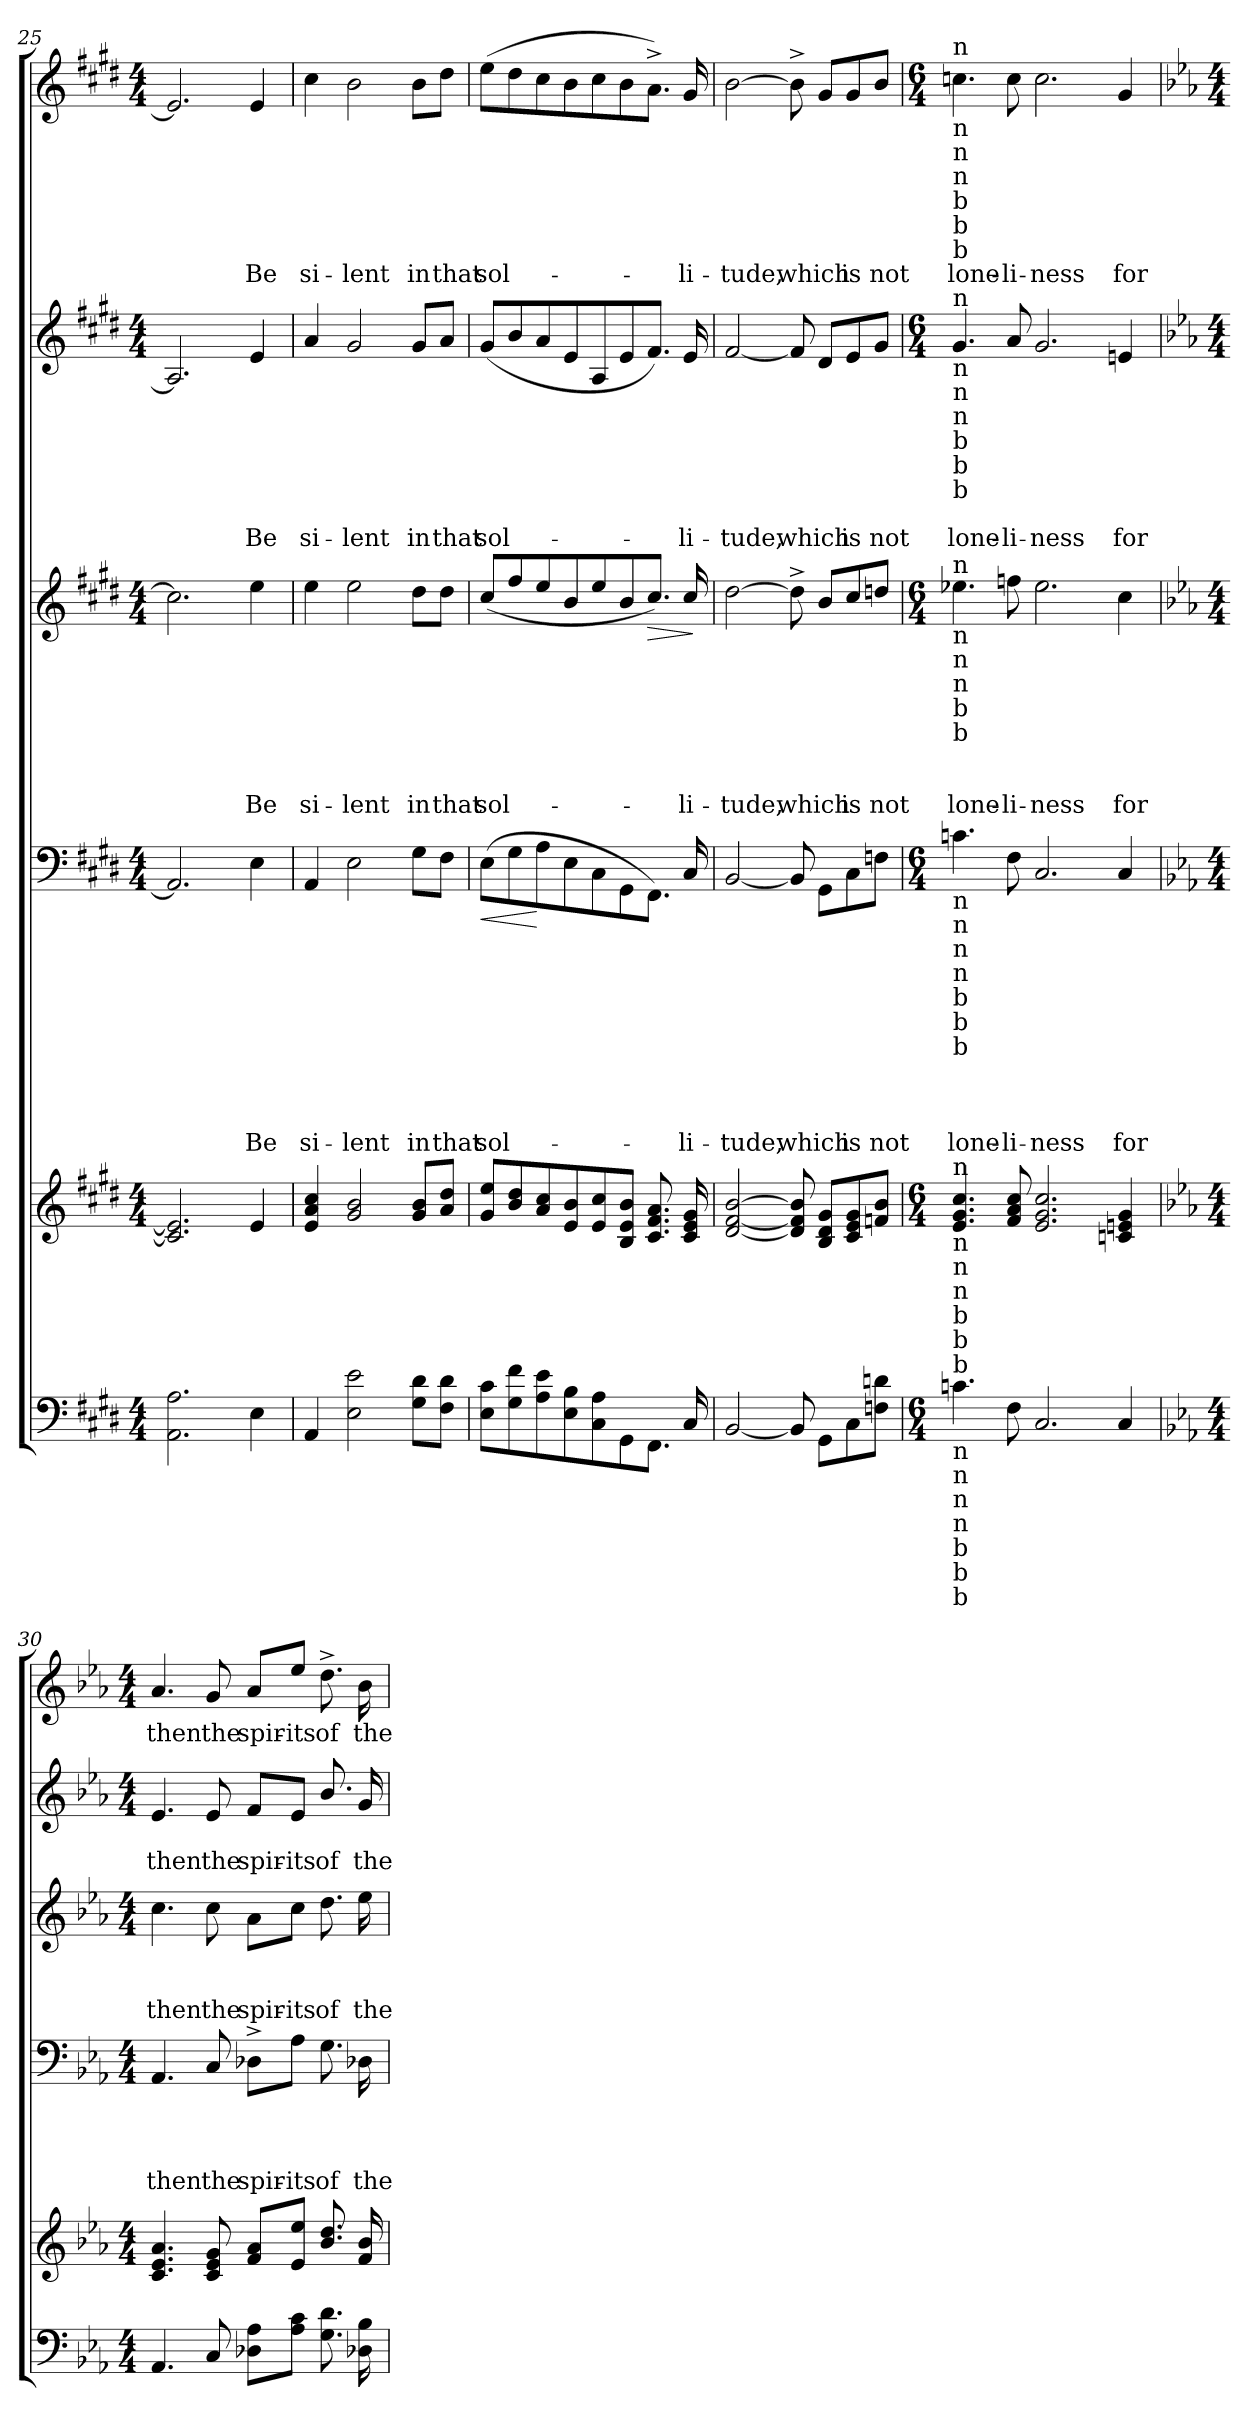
**kern	**kern	**kern	**text	**text	**text	**text	**dynam	**kern	**text	**text	**text	**dynam	**kern	**text	**text	**kern	**text
*part5	*part5	*part4	*part4	*part4	*part4	*part4	*part4	*part3	*part3	*part3	*part3	*part3	*part2	*part2	*part2	*part1	*part1
*staff6	*staff5	*staff4	*staff4	*staff4	*staff4	*staff4	*staff4	*staff3	*staff3	*staff3	*staff3	*staff3	*staff2	*staff2	*staff2	*staff1	*staff1
*clefF4	*clefG2	*clefF4	*	*	*	*	*	*clefG2	*	*	*	*	*clefG2	*	*	*clefG2	*
*k[f#c#g#d#]	*k[f#c#g#d#]	*k[f#c#g#d#]	*	*	*	*	*	*k[f#c#g#d#]	*	*	*	*	*k[f#c#g#d#]	*	*	*k[f#c#g#d#]	*
*E:	*E:	*E:	*	*	*	*	*	*E:	*	*	*	*	*E:	*	*	*E:	*
*M4/4	*M4/4	*M4/4	*	*	*	*	*	*M4/4	*	*	*	*	*M4/4	*	*	*M4/4	*
=25	=25	=25	=25	=25	=25	=25	=25	=25	=25	=25	=25	=25	=25	=25	=25	=25	=25
2.AA\ 2.A\	2.c#/] 2.e/]	2.AA/]	.	.	.	.	.	2.cc#\]	.	.	.	.	2.A/]	.	.	2.e/]	.
!	!	!	!	!	!	!LO:LY:b	!	!	!	!	!LO:LY:b	!	!	!	!LO:LY:a	!	!LO:LY:b
4E\	4e/	4E\	.	.	.	Be	.	4ee\	.	.	Be	.	4e/	.	Be	4e/	Be
!!LO:LB:g=z
=26	=26	=26	=26	=26	=26	=26	=26	=26	=26	=26	=26	=26	=26	=26	=26	=26	=26
!	!	!	!	!	!	!LO:LY:b	!	!	!	!	!LO:LY:b	!	!	!	!LO:LY:a	!	!LO:LY:b
4AA/	4e/ 4a/ 4cc#/	4AA/	.	.	.	si-	.	4ee\	.	.	si-	.	4a/	.	si-	4cc#\	si-
!	!	!	!	!	!	!LO:LY:b	!	!	!	!	!LO:LY:b	!	!	!	!LO:LY:a	!	!LO:LY:b
2E\ 2e\	2g#/ 2b/	2E\	.	.	.	-lent	.	2ee\	.	.	-lent	.	2g#/	.	-lent	2b\	-lent
!	!	!	!	!	!	!LO:LY:b	!	!	!	!	!LO:LY:b	!	!	!	!LO:LY:a	!	!LO:LY:b
8G#\ 8d#\L	8g#/ 8b/L	8G#\L	.	.	.	in	.	8dd#\L	.	.	in	.	8g#/L	.	in	8b\L	in
!	!	!	!	!	!	!LO:LY:b	!	!	!	!	!LO:LY:b	!	!	!	!LO:LY:a	!	!LO:LY:b
8F#\ 8d#\J	8a/ 8dd#/J	8F#\J	.	.	.	that	.	8dd#\J	.	.	that	.	8a/J	.	that	8dd#\J	that
=27	=27	=27	=27	=27	=27	=27	=27	=27	=27	=27	=27	=27	=27	=27	=27	=27	=27
!	!	!	!	!	!	!LO:LY:b	!LO:HP:b	!	!	!	!LO:LY:b	!	!	!	!LO:LY:a	!	!LO:LY:b
8E\ 8c#\L	8g#/ 8ee/L	(>8E\L	.	.	.	sol-	<	(<8cc#/L	.	.	sol-	.	(<8g#/L	.	sol-	(>8ee\L	sol-
8G#\ 8f#\	8b/ 8dd#/	8G#\	.	.	.	.	.	8ff#/	.	.	.	.	8b/	.	.	8dd#\	.
8A\ 8e\	8a/ 8cc#/	8A\	.	.	.	.	[	8ee/	.	.	.	.	8a/	.	.	8cc#\	.
8E\ 8B\	8e/ 8b/	8E\	.	.	.	.	.	8b/	.	.	.	.	8e/	.	.	8b\	.
8C#\ 8A\	8e/ 8cc#/	8C#\	.	.	.	.	.	8ee/	.	.	.	.	8A/	.	.	8cc#\	.
8GG#\	8B/ 8e/ 8b/J	8GG#\	.	.	.	.	.	8b/	.	.	.	.	8e/	.	.	8b\	.
!	!	!	!	!	!	!	!	!	!	!	!	!LO:HP:b	!	!	!	!	!
8.FF#\J	8.c#/ 8.f#/ 8.a/	8.FF#\J)	.	.	.	.	.	8.cc#/J)	.	.	.	>	8.f#/J)	.	.	8.a^>\J)	.
!	!	!	!	!	!	!LO:LY:b	!	!	!	!	!LO:LY:b	!	!	!	!LO:LY:a	!	!LO:LY:b
16C#/	16c#/ 16e/ 16g#/	16C#/	.	.	.	-li-	.	16cc#/	.	.	-li-	.	16e/	.	-li-	16g#/	-li-
.	.	.	.	.	.	.	.	.	.	.	.	]	.	.	.	.	.
=28	=28	=28	=28	=28	=28	=28	=28	=28	=28	=28	=28	=28	=28	=28	=28	=28	=28
!	!	!	!	!	!	!LO:LY:b	!	!	!	!	!LO:LY:b	!	!	!	!LO:LY:a	!	!LO:LY:b
[<2BB/	[<2d#/ [<2f#/ [>2b/	[<2BB/	.	.	.	-tude,	.	[>2dd#\	.	.	-tude,	.	[<2f#/	.	-tude,	[>2b\	-tude,
!	!	!	!	!	!	!LO:LY:b	!	!	!	!	!LO:LY:b	!	!	!	!LO:LY:a	!	!LO:LY:b
8BB/]	8d#/] 8f#/] 8b/]	8BB/]	.	.	.	which	.	8dd#^>\]	.	.	which	.	8f#/]	.	which	8b^>\]	which
8GG#\L	8B/ 8d#/ 8g#/L	8GG#\L	.	.	.	.	.	8b/L	.	.	.	.	8d#/L	.	.	8g#/L	.
!	!	!	!	!	!	!LO:LY:b	!	!	!	!	!LO:LY:b	!	!	!	!LO:LY:a	!	!LO:LY:b
8C#\	8c#/ 8e/ 8g#/	8C#\	.	.	.	is	.	8cc#/	.	.	is	.	8e/	.	is	8g#/	is
!	!	!	!	!	!	!LO:LY:b	!	!	!	!	!LO:LY:b	!	!	!	!LO:LY:a	!	!LO:LY:b
8Fn\ 8dn\J	8fn/ 8b/J	8Fn\J	.	.	.	not	.	8ddn/J	.	.	not	.	8g#/J	.	not	8b/J	not
=29	=29	=29	=29	=29	=29	=29	=29	=29	=29	=29	=29	=29	=29	=29	=29	=29	=29
*M6/4	*M6/4	*M6/4	*	*	*	*	*	*M6/4	*	*	*	*	*M6/4	*	*	*M6/4	*
!	!	!	!	!	!	!	!	!	!	!	!	!	!	!	!	!LO:TX:b:t=n	!
!	!	!	!	!	!	!	!	!	!	!	!	!	!	!	!	!LO:TX:b:t=n	!
!	!	!	!	!	!	!	!	!	!	!	!	!	!	!	!	!LO:TX:a:t=n	!
!	!	!	!	!	!	!	!	!	!	!	!	!	!	!	!	!LO:TX:b:t=n	!
!	!	!	!	!	!	!	!	!	!	!	!	!	!	!	!	!LO:TX:b:t=b	!
!	!	!	!	!	!	!	!	!	!	!	!	!	!	!	!	!LO:TX:b:t=b	!
!	!	!	!	!	!	!	!	!	!	!	!	!	!	!	!	!LO:TX:b:t=b	!
!	!	!	!	!	!	!	!	!	!	!	!	!	!LO:TX:b:t=n	!	!	!	!
!	!	!	!	!	!	!	!	!	!	!	!	!	!LO:TX:b:t=n	!	!	!	!
!	!	!	!	!	!	!	!	!	!	!	!	!	!LO:TX:a:t=n	!	!	!	!
!	!	!	!	!	!	!	!	!	!	!	!	!	!LO:TX:b:t=n	!	!	!	!
!	!	!	!	!	!	!	!	!	!	!	!	!	!LO:TX:b:t=b	!	!	!	!
!	!	!	!	!	!	!	!	!	!	!	!	!	!LO:TX:b:t=b	!	!	!	!
!	!	!	!	!	!	!	!	!	!	!	!	!	!LO:TX:b:t=b	!	!	!	!
!	!	!	!	!	!	!	!	!LO:TX:b:t=n	!	!	!	!	!	!	!	!	!
!	!	!	!	!	!	!	!	!LO:TX:b:t=n	!	!	!	!	!	!	!	!	!
!	!	!	!	!	!	!	!	!LO:TX:a:t=n	!	!	!	!	!	!	!	!	!
!	!	!	!	!	!	!	!	!LO:TX:b:t=n	!	!	!	!	!	!	!	!	!
!	!	!	!	!	!	!	!	!LO:TX:b:t=b	!	!	!	!	!	!	!	!	!
!	!	!	!	!	!	!	!	!LO:TX:b:t=b	!	!	!	!	!	!	!	!	!
!	!	!LO:TX:b:t=n	!	!	!	!	!	!	!	!	!	!	!	!	!	!	!
!	!	!LO:TX:b:t=n	!	!	!	!	!	!	!	!	!	!	!	!	!	!	!
!	!	!LO:TX:b:t=n	!	!	!	!	!	!	!	!	!	!	!	!	!	!	!
!	!	!LO:TX:b:t=n	!	!	!	!	!	!	!	!	!	!	!	!	!	!	!
!	!	!LO:TX:b:t=b	!	!	!	!	!	!	!	!	!	!	!	!	!	!	!
!	!	!LO:TX:b:t=b	!	!	!	!	!	!	!	!	!	!	!	!	!	!	!
!	!	!LO:TX:b:t=b	!	!	!	!	!	!	!	!	!	!	!	!	!	!	!
!	!LO:TX:b:t=n	!	!	!	!	!	!	!	!	!	!	!	!	!	!	!	!
!	!LO:TX:b:t=n	!	!	!	!	!	!	!	!	!	!	!	!	!	!	!	!
!	!LO:TX:a:t=n	!	!	!	!	!	!	!	!	!	!	!	!	!	!	!	!
!	!LO:TX:b:t=n	!	!	!	!	!	!	!	!	!	!	!	!	!	!	!	!
!	!LO:TX:b:t=b	!	!	!	!	!	!	!	!	!	!	!	!	!	!	!	!
!	!LO:TX:b:t=b	!	!	!	!	!	!	!	!	!	!	!	!	!	!	!	!
!	!LO:TX:b:t=b	!	!	!	!	!	!	!	!	!	!	!	!	!	!	!	!
!LO:TX:b:t=n	!	!	!	!	!	!	!	!	!	!	!	!	!	!	!	!	!
!LO:TX:b:t=n	!	!	!	!	!	!	!	!	!	!	!	!	!	!	!	!	!
!LO:TX:b:t=n	!	!	!	!	!	!	!	!	!	!	!	!	!	!	!	!	!
!LO:TX:b:t=n	!	!	!	!	!	!	!	!	!	!	!	!	!	!	!	!	!
!LO:TX:b:t=b	!	!	!	!	!	!	!	!	!	!	!	!	!	!	!	!	!
!LO:TX:b:t=b	!	!	!	!	!	!	!	!	!	!	!	!	!	!	!	!	!
!LO:TX:b:t=b	!	!	!	!	!	!	!	!	!	!	!	!	!	!	!	!	!
!	!	!	!	!	!	!LO:LY:b	!	!	!	!	!LO:LY:b	!	!	!	!LO:LY:a	!	!LO:LY:b
4.cni\	4.e/ 4.g#/ 4.cc#/	4.cni\	.	.	.	lone-	.	4.ee-X\	.	.	lone-	.	4.g#/	.	lone-	4.ccni\	lone-
!	!	!	!	!	!	!LO:LY:b	!	!	!	!	!LO:LY:b	!	!	!	!LO:LY:a	!	!LO:LY:b
8F#\	8f#/ 8a/ 8cc#/	8F#\	.	.	.	-li-	.	8ffn\	.	.	-li-	.	8a/	.	-li-	8cc\	-li-
!	!	!	!	!	!	!LO:LY:b:rj	!	!	!	!	!LO:LY:b:rj	!	!	!	!LO:LY:a:rj	!	!LO:LY:b:rj
2.C#/	2.e/ 2.g#/ 2.cc#/	2.C#/	.	.	.	-ness	.	2.ee-\	.	.	-ness	.	2.g#/	.	-ness	2.cc\	-ness
!	!	!	!	!	!	!LO:LY:b	!	!	!	!	!LO:LY:b	!	!	!	!LO:LY:a	!	!LO:LY:b
4C#/	4c/ 4en/ 4g#/	4C#/	.	.	.	for	.	4cc#\	.	.	for	.	4en/	.	for	4g#/	for
!!LO:PB:g=z
=30	=30	=30	=30	=30	=30	=30	=30	=30	=30	=30	=30	=30	=30	=30	=30	=30	=30
*k[b-e-a-]	*k[b-e-a-]	*k[b-e-a-]	*	*	*	*	*	*k[b-e-a-]	*	*	*	*	*k[b-e-a-]	*	*	*k[b-e-a-]	*
*E-:	*E-:	*E-:	*	*	*	*	*	*E-:	*	*	*	*	*E-:	*	*	*E-:	*
*M4/4	*M4/4	*M4/4	*	*	*	*	*	*M4/4	*	*	*	*	*M4/4	*	*	*M4/4	*
!	!	!	!	!	!	!LO:LY:b	!	!	!	!	!LO:LY:b	!	!	!	!LO:LY:a	!	!LO:LY:b
4.AA-/	4.c/ 4.e-/ 4.a-/	4.AA-/	.	.	.	then	.	4.cc\	.	.	then	.	4.e-/	.	then	4.a-/	then
!	!	!	!	!	!	!LO:LY:b	!	!	!	!	!LO:LY:b	!	!	!	!LO:LY:a	!	!LO:LY:b
8C/	8c/ 8e-/ 8g/	8C/	.	.	.	the	.	8cc\	.	.	the	.	8e-/	.	the	8g/	the
!	!	!	!	!	!	!LO:LY:b	!	!	!	!	!LO:LY:b	!	!	!	!LO:LY:a	!	!LO:LY:b
8D-X\ 8A-\L	8f/ 8a-/L	8D-X^>\L	.	.	.	spir-	.	8a-\L	.	.	spir-	.	8f/L	.	spir-	8a-/L	spir-
!	!	!	!	!	!	!LO:LY:b:rj	!	!	!	!	!LO:LY:b:rj	!	!	!	!LO:LY:a:rj	!	!LO:LY:b:rj
8A-\ 8c\J	8e-/ 8ee-/J	8A-\J	.	.	.	-its	.	8cc\J	.	.	-its	.	8e-/J	.	-its	8ee-/J	-its
!	!	!	!	!	!	!LO:LY:b	!	!	!	!	!LO:LY:b	!	!	!	!LO:LY:a	!	!LO:LY:b
8.G\ 8.d\	8.b-/ 8.dd/	8.G\	.	.	.	of	.	8.dd\	.	.	of	.	8.b-/	.	of	8.dd^>\	of
!	!	!	!	!	!	!LO:LY:b	!	!	!	!	!LO:LY:b	!	!	!	!LO:LY:a	!	!LO:LY:b
16D-X\ 16B-\	16f/ 16b-/	16D-X\	.	.	.	the	.	16ee-\	.	.	the	.	16g/	.	the	16b-\	the
=	=	=	=	=	=	=	=	=	=	=	=	=	=	=	=	=	=
*-	*-	*-	*-	*-	*-	*-	*-	*-	*-	*-	*-	*-	*-	*-	*-	*-	*-
